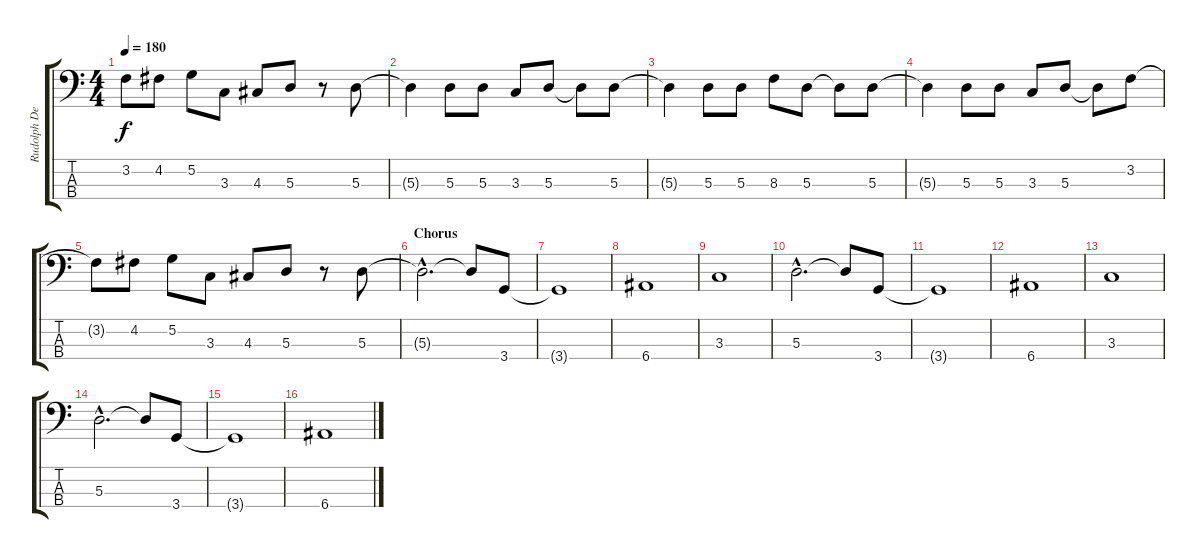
\track ("Rudolph De Borst" "Rudolph De") {instrument electricbasspick}
\staff {score tabs}
\tuning (G2 D2 A1 E1) {hide}
\ts (4 4)
\tempo 180
\clef f4
\ks c
3.2{t}.8{dy f} 4.2.8 5.2.8 3.3.8 4.3.8 5.3.8 r.8 5.3.8 |
5.3{t}.4 5.3.8 5.3.8 3.3.8 5.3.8 5.3{t}.8 5.3.8 |
5.3{t}.4 5.3.8 5.3.8 8.3.8 5.3.8 5.3{t}.8 5.3.8 |
5.3{t}.4 5.3.8 5.3.8 3.3.8 5.3.8 5.3{t}.8 3.2.8 |
3.2{t}.8 4.2.8 5.2.8 3.3.8 4.3.8 5.3.8 r.8 5.3.8 |
\section ("" "Chorus")
5.3{hac t}.2{d} 5.3{t}.8 3.4.8 |
3.4{t}.1 |
6.4.1 |
3.3.1 |
5.3{hac}.2{d} 5.3{t}.8 3.4.8 |
3.4{t}.1 |
6.4.1 |
3.3.1 |
5.3{hac}.2{d} 5.3{t}.8 3.4.8 |
3.4{t}.1 |
6.4.1
